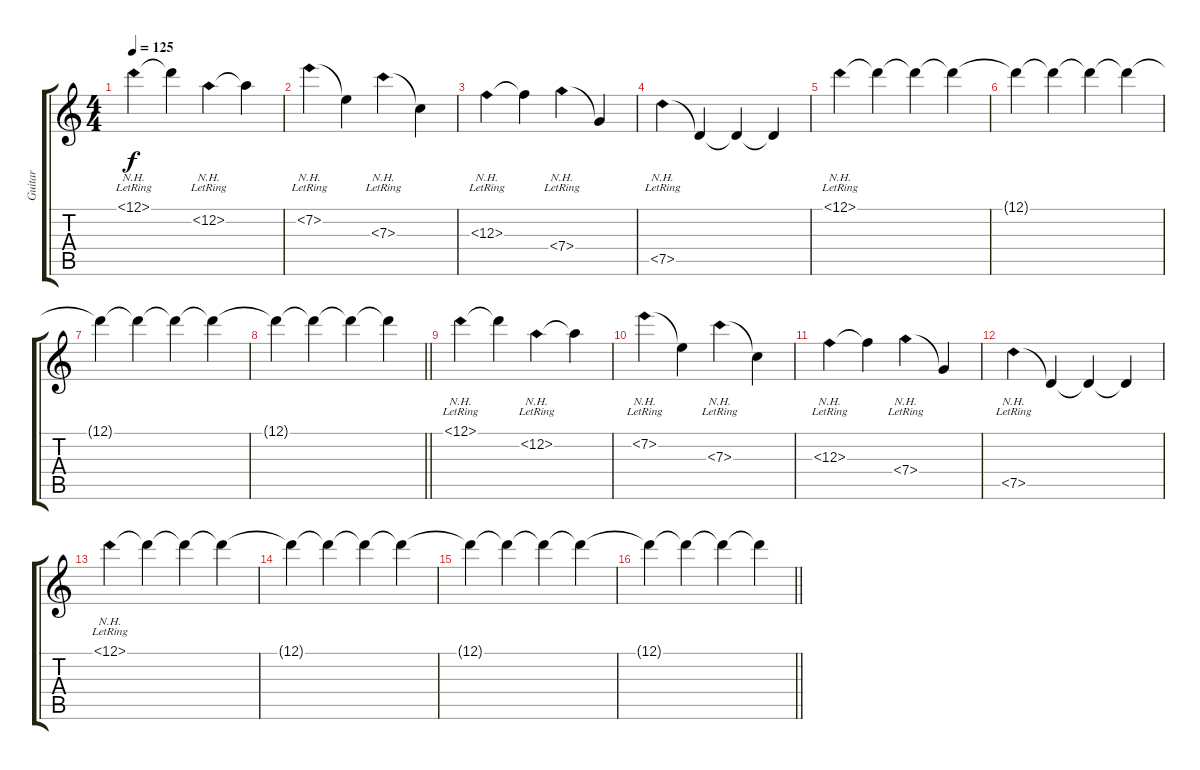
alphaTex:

\track ("Guitar" "Guitar") {instrument electricguitarclean}
\staff {score tabs}
\tuning (D4 A3 F3 C3 G2 D2) {hide}
\ts (4 4)
\tempo 125
\clef g2
\ks c
12.1{nh lr}.4{dy f} 12.1{t}.4 12.2{nh lr}.4 12.2{t}.4 |
7.2{nh lr}.4 7.2{t}.4 7.3{nh lr}.4 7.3{t}.4 |
12.3{nh lr}.4 12.3{t}.4 7.4{nh lr}.4 7.4{t}.4 |
7.5{nh lr}.4 7.5{t}.4 7.5{t}.4 7.5{t}.4 |
12.1{nh lr}.4 12.1{t}.4 12.1{t}.4 12.1{t}.4 |
12.1{t}.4 12.1{t}.4 12.1{t}.4 12.1{t}.4 |
12.1{t}.4 12.1{t}.4 12.1{t}.4 12.1{t}.4 |
\barLineRight lightlight
12.1{t}.4 12.1{t}.4 12.1{t}.4 12.1{t}.4 |
12.1{nh lr}.4 12.1{t}.4 12.2{nh lr}.4 12.2{t}.4 |
7.2{nh lr}.4 7.2{t}.4 7.3{nh lr}.4 7.3{t}.4 |
12.3{nh lr}.4 12.3{t}.4 7.4{nh lr}.4 7.4{t}.4 |
7.5{nh lr}.4 7.5{t}.4 7.5{t}.4 7.5{t}.4 |
12.1{nh lr}.4 12.1{t}.4 12.1{t}.4 12.1{t}.4 |
12.1{t}.4 12.1{t}.4 12.1{t}.4 12.1{t}.4 |
12.1{t}.4 12.1{t}.4 12.1{t}.4 12.1{t}.4 |
\barLineRight lightlight
12.1{t}.4 12.1{t}.4 12.1{t}.4 12.1{t}.4
